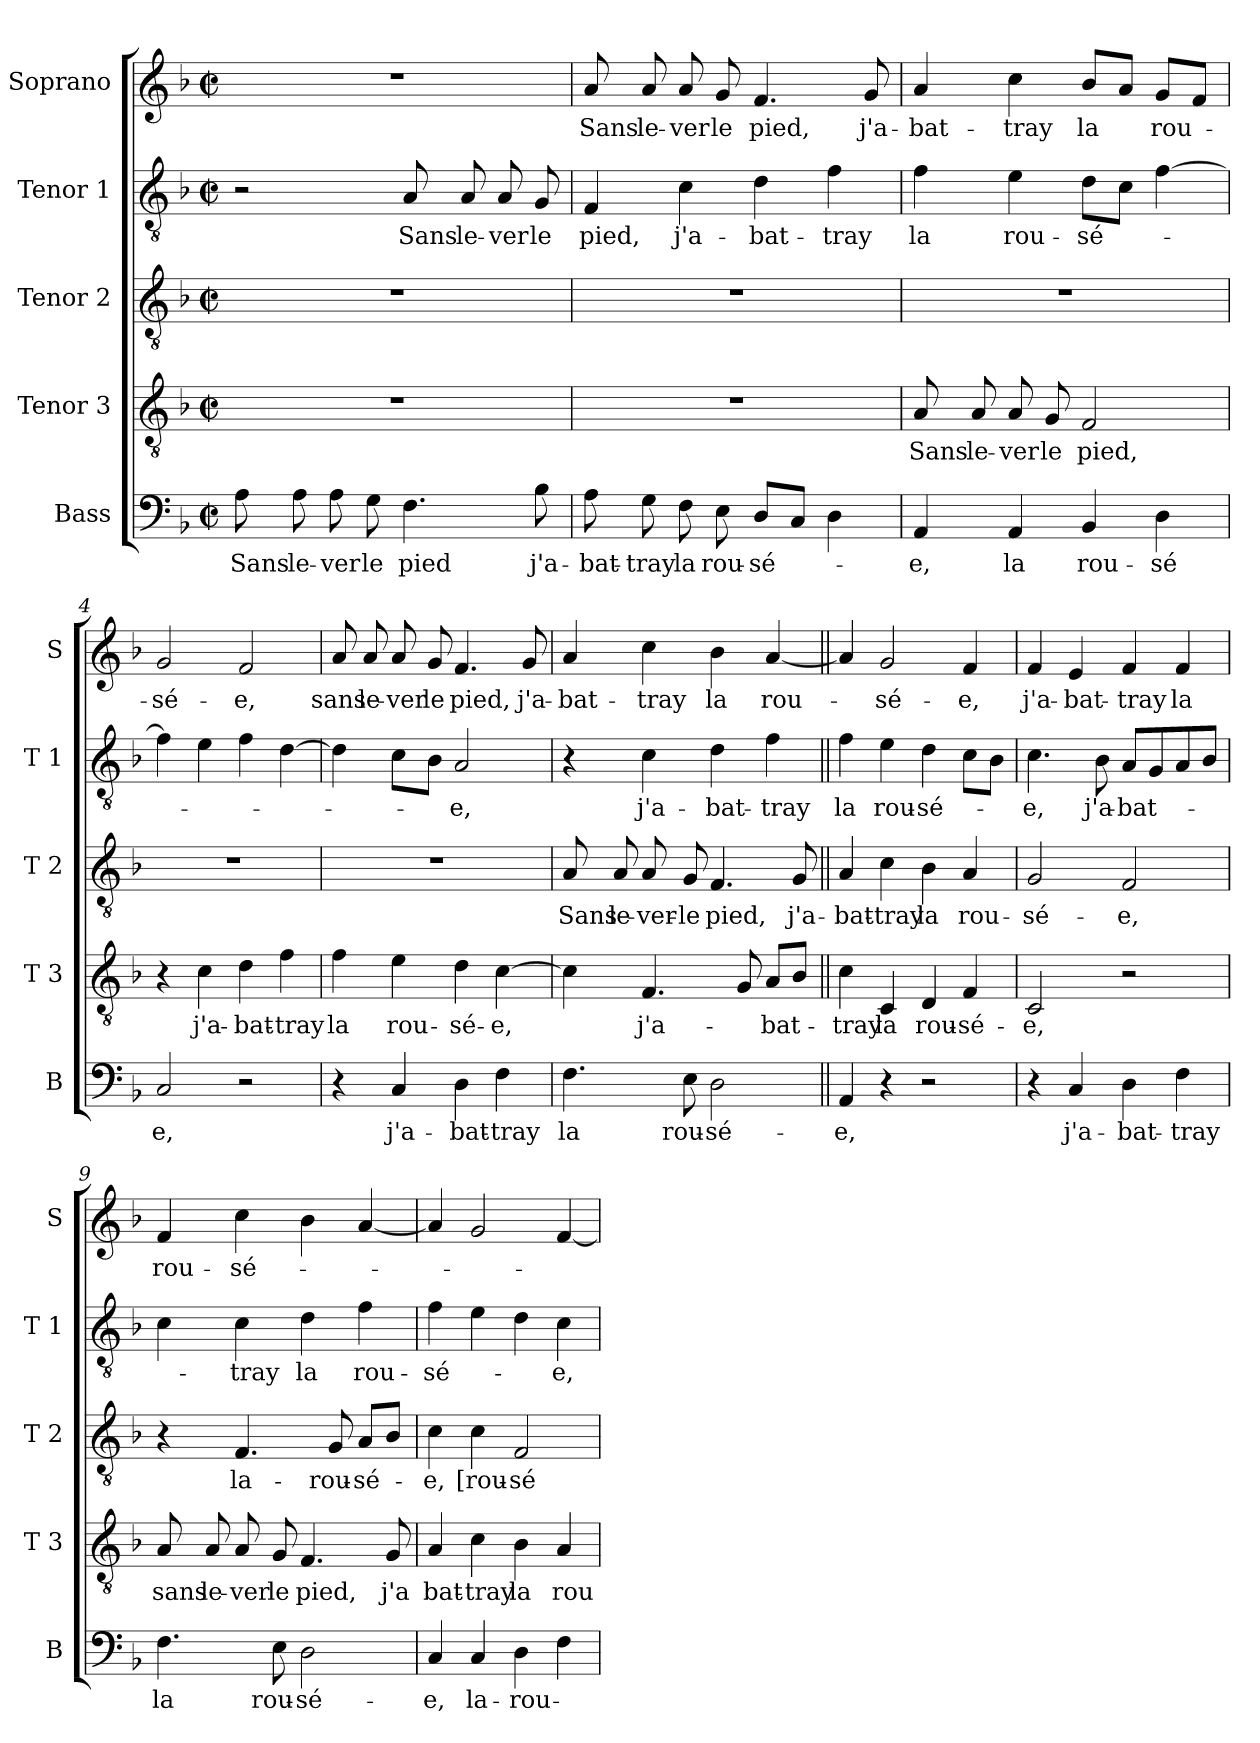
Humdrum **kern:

**kern	**text	**kern	**text	**kern	**text	**kern	**text	**kern	**text
*part5	*part5	*part4	*part4	*part3	*part3	*part2	*part2	*part1	*part1
*staff5	*staff5	*staff4	*staff4	*staff3	*staff3	*staff2	*staff2	*staff1	*staff1
*I"Bass	*	*I"Tenor 3	*	*I"Tenor 2	*	*I"Tenor 1	*	*I"Soprano	*
*I'B	*	*I'T 3	*	*I'T 2	*	*I'T 1	*	*I'S	*
*clefF4	*	*clefGv2	*	*clefGv2	*	*clefGv2	*	*clefG2	*
*k[b-]	*	*k[b-]	*	*k[b-]	*	*k[b-]	*	*k[b-]	*
*F:	*	*F:	*	*F:	*	*F:	*	*F:	*
*M2/2	*	*M2/2	*	*M2/2	*	*M2/2	*	*M2/2	*
*met(c|)	*	*met(c|)	*	*met(c|)	*	*met(c|)	*	*met(c|)	*
=1	=1	=1	=1	=1	=1	=1	=1	=1	=1
8A\	Sans	1r	.	1r	.	2r	.	1r	.
8A\	le-	.	.	.	.	.	.	.	.
8A\	-ver	.	.	.	.	.	.	.	.
8G\	le	.	.	.	.	.	.	.	.
4.F\	pied	.	.	.	.	8A/	Sans	.	.
.	.	.	.	.	.	8A/	le-	.	.
.	.	.	.	.	.	8A/	-ver	.	.
8B-\	j'a-	.	.	.	.	8G/	le	.	.
=2	=2	=2	=2	=2	=2	=2	=2	=2	=2
8A\	-bat-	1r	.	1r	.	4F/	pied,	8a/	Sans
8G\	-tray	.	.	.	.	.	.	8a/	le-
8F\	la	.	.	.	.	4c\	j'a-	8a/	-ver
8E\	rou-	.	.	.	.	.	.	8g/	le
8D/L	-sé-	.	.	.	.	4d\	-bat-	4.f/	pied,
8C/J	.	.	.	.	.	.	.	.	.
4D\	.	.	.	.	.	4f\	-tray	.	.
.	.	.	.	.	.	.	.	8g/	j'a-
=3	=3	=3	=3	=3	=3	=3	=3	=3	=3
4AA/	-e,	8A/	Sans	1r	.	4f\	la	4a/	-bat-
.	.	8A/	le-	.	.	.	.	.	.
4AA/	la	8A/	-ver	.	.	4e\	rou-	4cc\	-tray
.	.	8G/	le	.	.	.	.	.	.
4BB-/	rou-	2F/	pied,	.	.	8d\L	-sé-	8b-/L	la
.	.	.	.	.	.	8c\J	.	8a/J	.
4D\	-sé	.	.	.	.	[4f\	.	8g/L	rou-
.	.	.	.	.	.	.	.	8f/J	.
=4	=4	=4	=4	=4	=4	=4	=4	=4	=4
2C/	e,	4r	.	1r	.	4f\]	.	2g/	-sé-
.	.	4c\	j'a-	.	.	4e\	.	.	.
2r	.	4d\	-bat-	.	.	4f\	.	2f/	-e,
.	.	4f\	-tray	.	.	[4d\	.	.	.
!!LO:LB:g=z
=5	=5	=5	=5	=5	=5	=5	=5	=5	=5
4r	.	4f\	la	1r	.	4d\]	.	8a/	sans
.	.	.	.	.	.	.	.	8a/	le-
4C/	j'a-	4e\	rou-	.	.	8c\L	.	8a/	-ver
.	.	.	.	.	.	8B-\J	.	8g/	le
4D\	-bat-	4d\	-sé-	.	.	2A/	-e,	4.f/	pied,
4F\	-tray	[4c\	-e,	.	.	.	.	.	.
.	.	.	.	.	.	.	.	8g/	j'a-
=6	=6	=6	=6	=6	=6	=6	=6	=6	=6
4.F\	la	4c\]	.	8A/	Sans	4r	.	4a/	-bat-
.	.	.	.	8A/	le-	.	.	.	.
.	.	4.F/	j'a-	8A/	-ver-	4c\	j'a-	4cc\	-tray
8E\	rou-	.	.	8G/	-le	.	.	.	.
2D\	-sé-	.	.	4.F/	pied,	4d\	-bat-	4b-\	la
.	.	8G/	.	.	.	.	.	.	.
.	.	8A/L	-bat-	.	.	4f\	-tray	[4a/	rou-
.	.	8B-/J	.	8G/	j'a-	.	.	.	.
=7||	=7||	=7||	=7||	=7||	=7||	=7||	=7||	=7||	=7||
4AA/	-e,	4c\	-tray	4A/	-bat-	4f\	la	4a/]	.
4r	.	4C/	la	4c\	-tray	4e\	rou-	2g/	-sé-
2r	.	4D/	rou-	4B-\	la	4d\	-sé-	.	.
.	.	4F/	-sé-	4A/	rou-	8c\L	.	4f/	-e,
.	.	.	.	.	.	8B-\J	.	.	.
=8	=8	=8	=8	=8	=8	=8	=8	=8	=8
4r	.	2C/	-e,	2G/	-sé-	4.c\	-e,	4f/	j'a-
4C/	j'a-	.	.	.	.	.	.	4e/	-bat-
.	.	.	.	.	.	8B-\	j'a-	.	.
4D\	-bat-	2r	.	2F/	-e,	8A/L	-bat-	4f/	-tray
.	.	.	.	.	.	8G/	.	.	.
4F\	-tray	.	.	.	.	8A/	.	4f/	la
.	.	.	.	.	.	8B-/J	.	.	.
!!LO:PB:g=z
=9	=9	=9	=9	=9	=9	=9	=9	=9	=9
4.F\	la	8A/	sans	4r	.	4c\	.	4f/	rou-
.	.	8A/	le-	.	.	.	.	.	.
.	.	8A/	-ver	4.F/	la-	4c\	-tray	4cc\	-sé-
8E\	rou-	8G/	le	.	.	.	.	.	.
2D\	-sé-	4.F/	pied,	.	.	4d\	la	4b-\	.
.	.	.	.	8G/	-rou-	.	.	.	.
.	.	.	.	8A/L	-sé-	4f\	rou-	[4a/	.
.	.	8G/	j'a	8B-/J	.	.	.	.	.
=10	=10	=10	=10	=10	=10	=10	=10	=10	=10
4C/	-e,	4A/	bat-	4c\	-e,	4f\	-sé-	4a/]	.
4C/	la-	4c\	-tray	4c\	[rou-	4e\	.	2g/	.
4D\	-rou-	4B-\	la	2F/	-sé	4d\	.	.	.
4F\	.	4A/	rou-	.	.	4c\	-e,	[4f/	.
=	=	=	=	=	=	=	=	=	=
*-	*-	*-	*-	*-	*-	*-	*-	*-	*-
